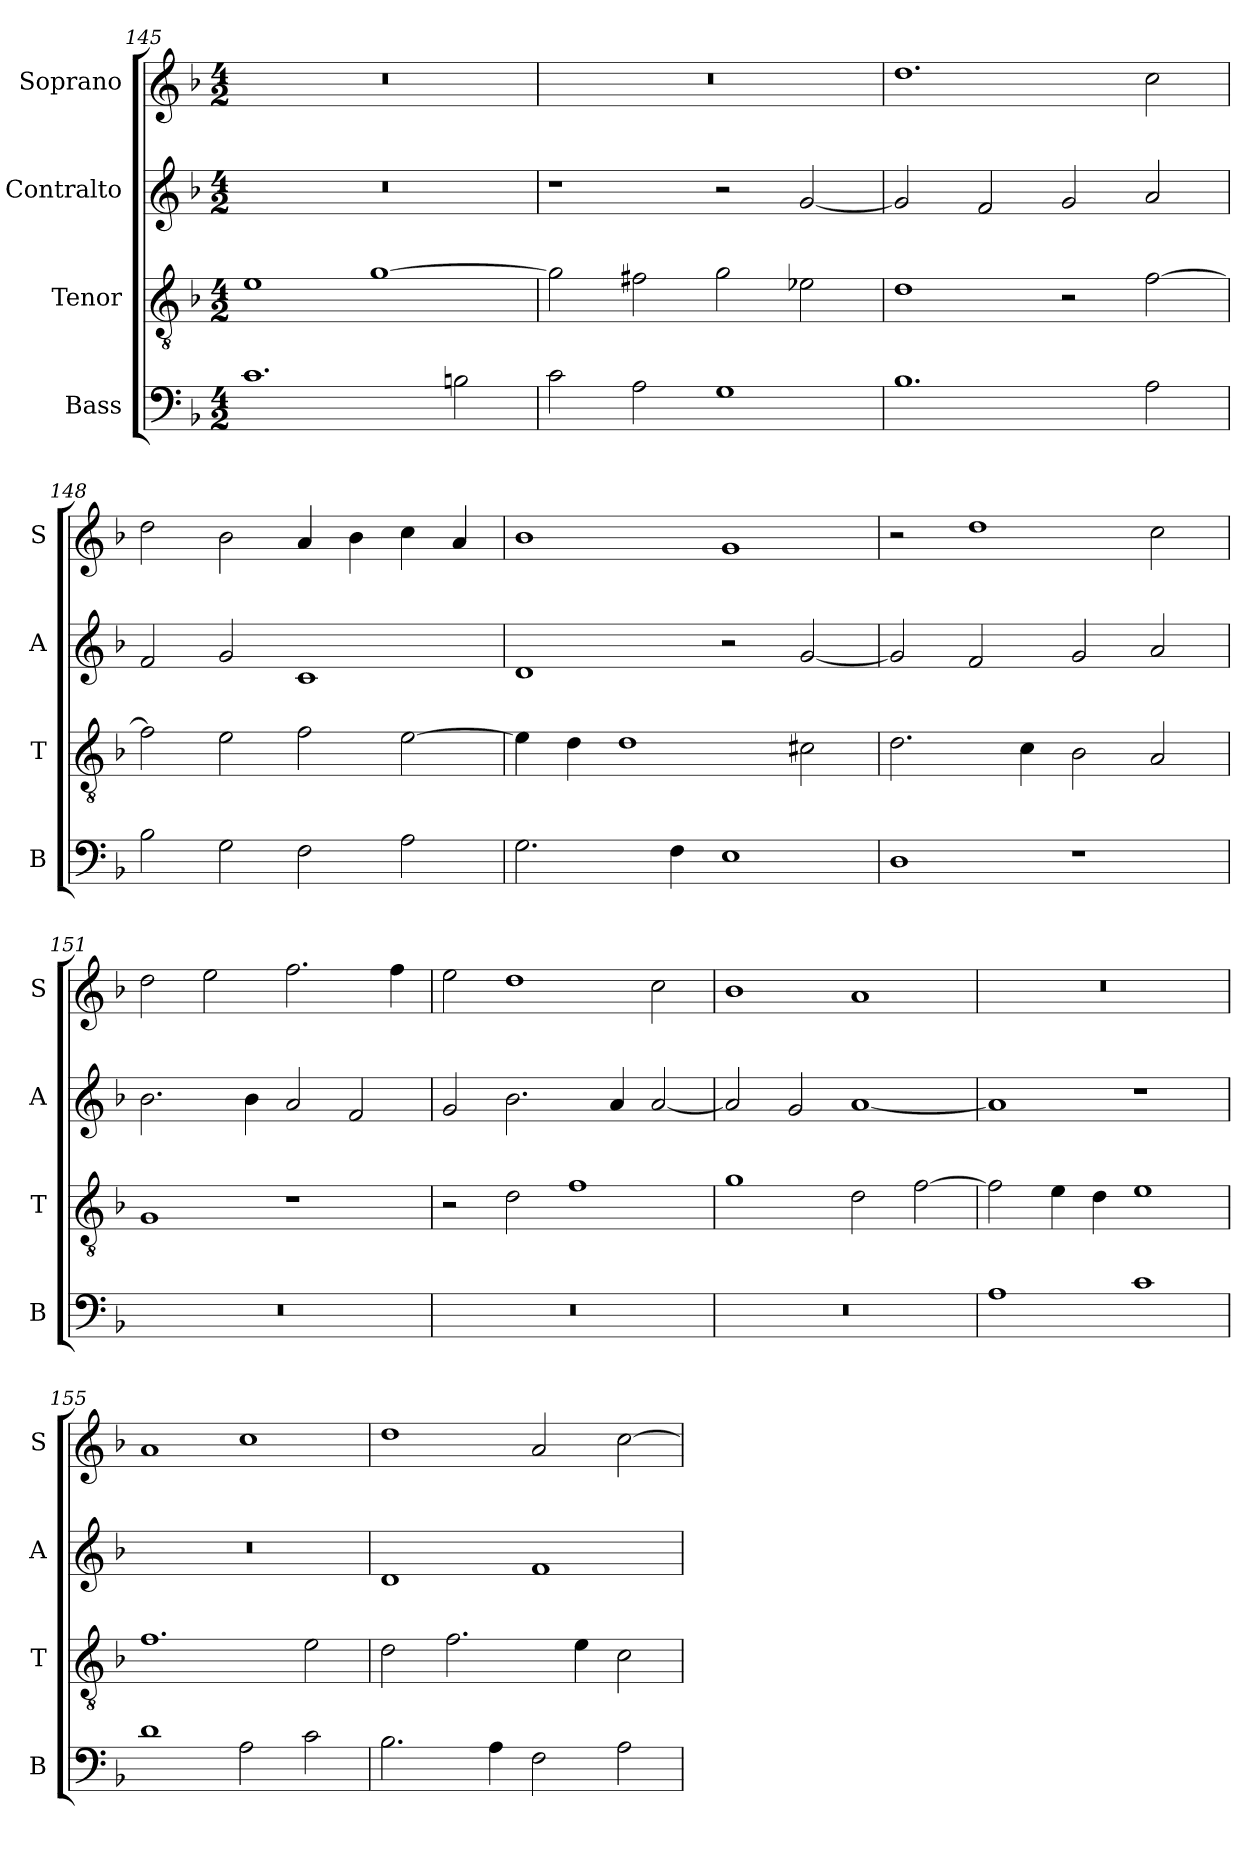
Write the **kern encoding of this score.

**kern	**kern	**kern	**kern
*part4	*part3	*part2	*part1
*staff4	*staff3	*staff2	*staff1
*I"Bass	*I"Tenor	*I"Contralto	*I"Soprano
*I'B	*I'T	*I'A	*I'S
*clefF4	*clefGv2	*clefG2	*clefG2
*k[b-]	*k[b-]	*k[b-]	*k[b-]
*D:aeo	*D:aeo	*D:aeo	*D:aeo
*M4/2	*M4/2	*M4/2	*M4/2
=145	=145	=145	=145
1.c	1e	0r	0r
.	[1g	.	.
2Bn	.	.	.
=146	=146	=146	=146
2c	2g]	1r	0r
2A	2f#X	.	.
1G	2g	2r	.
.	2e-X	[2g	.
=147	=147	=147	=147
1.B-	1d	2g]	1.dd
.	.	2f	.
.	2r	2g	.
2A	[2f	2a	2cc
=148	=148	=148	=148
2B-	2f]	2f	2dd
2G	2e	2g	2b-
2F	2f	1c	4a
.	.	.	4b-
2A	[2e	.	4cc
.	.	.	4a
=149	=149	=149	=149
2.G	4e]	1d	1b-
.	4d	.	.
.	1d	.	.
4F	.	.	.
1E	.	2r	1g
.	2c#X	[2g	.
=150	=150	=150	=150
1D	2.d	2g]	2r
.	.	2f	1dd
.	4c	.	.
1r	2B-	2g	.
.	2A	2a	2cc
=151	=151	=151	=151
0r	1G	2.b-	2dd
.	.	.	2ee
.	.	4b-	.
.	1r	2a	2.ff
.	.	2f	.
.	.	.	4ff
=152	=152	=152	=152
0r	2r	2g	2ee
.	2d	2.b-	1dd
.	1f	.	.
.	.	4a	.
.	.	[2a	2cc
=153	=153	=153	=153
0r	1g	2a]	1b-
.	.	2g	.
.	2d	[1a	1a
.	[2f	.	.
=154	=154	=154	=154
1A	2f]	1a]	0r
.	4e	.	.
.	4d	.	.
1c	1e	1r	.
=155	=155	=155	=155
1d	1.f	0r	1a
2A	.	.	1cc
2c	2e	.	.
=156	=156	=156	=156
2.B-	2d	1d	1dd
.	2.f	.	.
4A	.	.	.
2F	.	1f	2a
.	4e	.	.
2A	2c	.	[2cc
=	=	=	=
*-	*-	*-	*-
